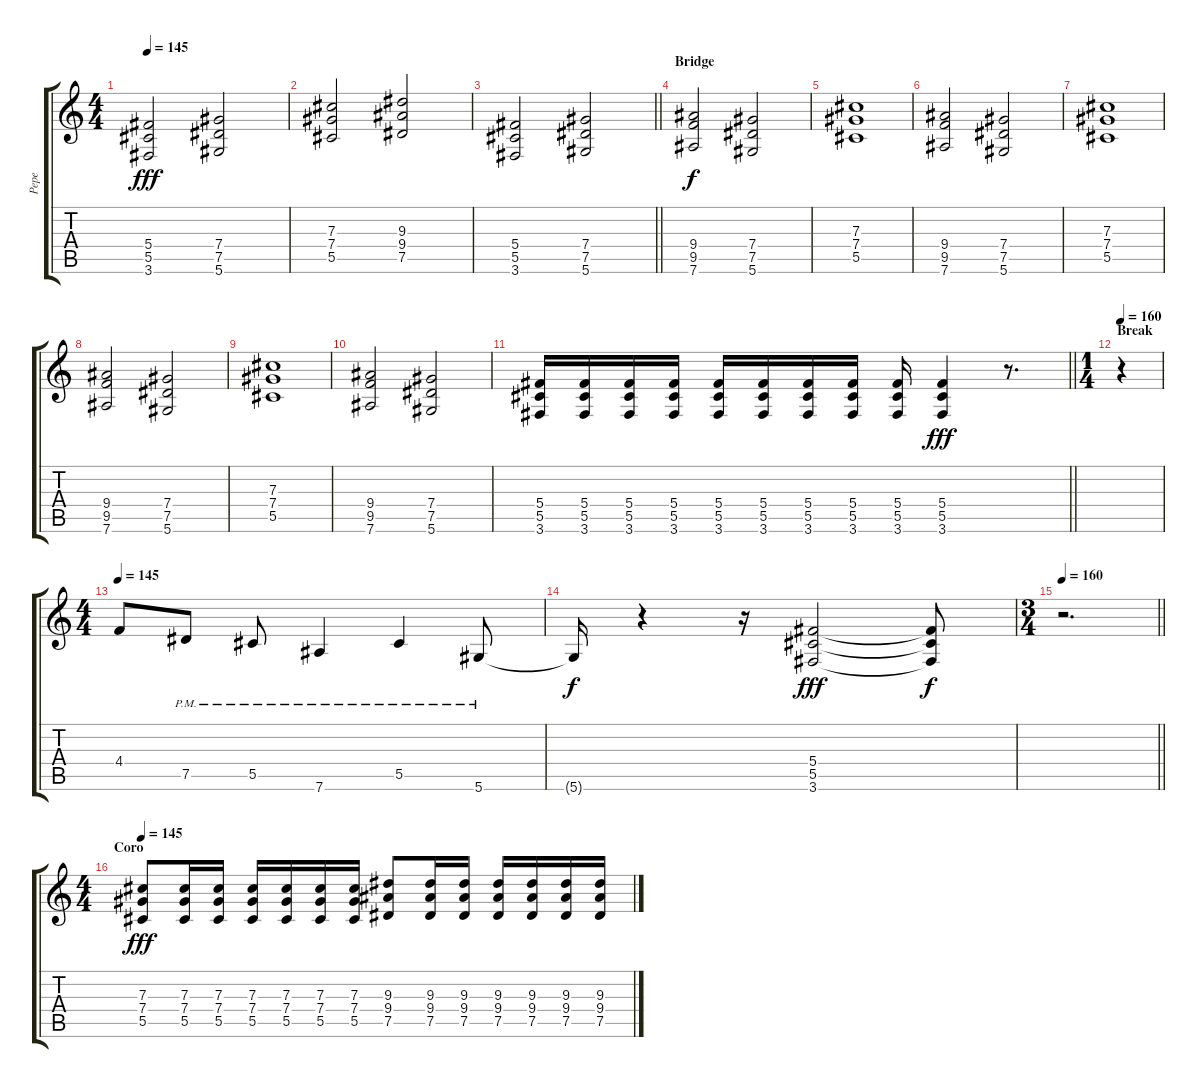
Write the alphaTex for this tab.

\track ("Pepe" "Pepe") {instrument distortionguitar}
\staff {score tabs}
\tuning (Eb4 Bb3 Gb3 Db3 Ab2 Eb2) {hide}
\ts (4 4)
\tempo 145
\clef g2
\ks c
(5.4 5.5 3.6).2{dy fff} (7.4 7.5 5.6).2 |
(7.3 7.4 5.5).2 (9.3 9.4 7.5).2 |
\barLineRight lightlight
(5.4 5.5 3.6).2 (7.4 7.5 5.6).2 |
\section ("" "Bridge")
(9.4 9.5 7.6).2{dy f} (7.4 7.5 5.6).2 |
(7.3 7.4 5.5).1 |
(9.4 9.5 7.6).2 (7.4 7.5 5.6).2 |
(7.3 7.4 5.5).1 |
(9.4 9.5 7.6).2 (7.4 7.5 5.6).2 |
(7.3 7.4 5.5).1 |
(9.4 9.5 7.6).2 (7.4 7.5 5.6).2 |
\barLineRight lightlight
(5.4 5.5 3.6).16 (5.4 5.5 3.6).16 (5.4 5.5 3.6).16 (5.4 5.5 3.6).16 (5.4 5.5 3.6).16 (5.4 5.5 3.6).16 (5.4 5.5 3.6).16 (5.4 5.5 3.6).16 (5.4 5.5 3.6).16 (5.4 5.5 3.6).4{dy fff} r.8{d} |
\ts (1 4)
\section ("" "Break")
\tempo 160
r.4 |
\ts (4 4)
\tempo 145
4.4.8 7.5{pm}.8 5.5{pm}.8 7.6{pm}.4 5.5{pm}.4 5.6{pm}.8 |
5.6{t}.16{dy f} r.4 r.16 (5.4 5.5 3.6).2{dy fff} (5.4{t} 5.5{t} 3.6{t}).8{dy f} |
\ts (3 4)
\tempo 160
\barLineRight lightlight
r.2{d} |
\ts (4 4)
\section ("" "Coro")
\tempo 145
(7.3 7.4 5.5).8{dy fff} (7.3 7.4 5.5).16 (7.3 7.4 5.5).16 (7.3 7.4 5.5).16 (7.3 7.4 5.5).16 (7.3 7.4 5.5).16 (7.3 7.4 5.5).16 (9.3 9.4 7.5).8 (9.3 9.4 7.5).16 (9.3 9.4 7.5).16 (9.3 9.4 7.5).16 (9.3 9.4 7.5).16 (9.3 9.4 7.5).16 (9.3 9.4 7.5).16
